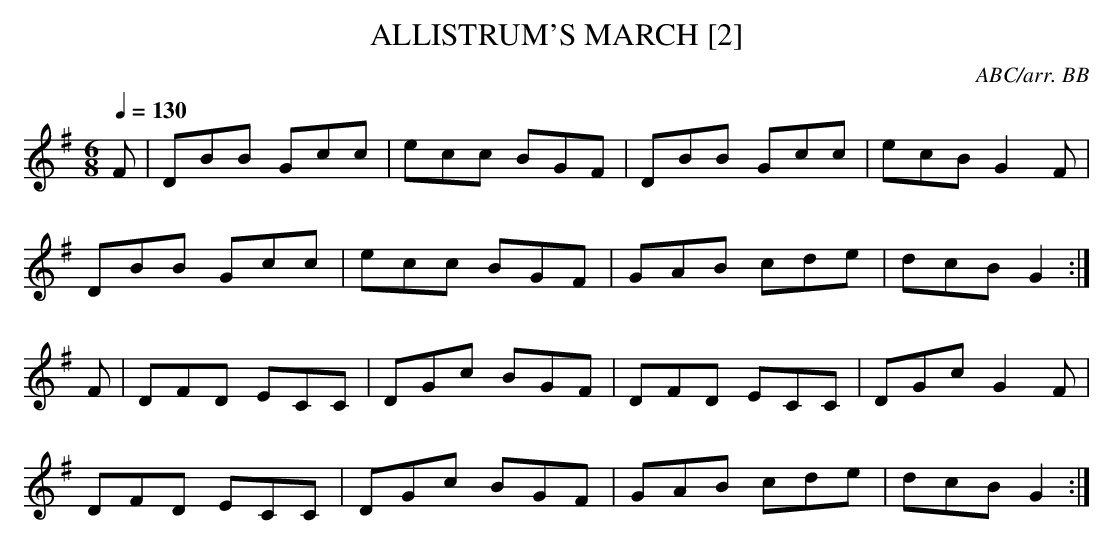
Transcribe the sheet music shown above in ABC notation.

X:1
T:ALLISTRUM'S MARCH [2]
C:ABC/arr. BB
Q:1/4=130
L:1/8
M:6/8
K:G
F|DBB Gcc|ecc BGF|DBB Gcc|ecB G2F|
DBB Gcc|ecc BGF|GAB cde|dcB G2:|
F|DFD ECC|DGc BGF|DFD ECC|DGc G2F|
DFD ECC|DGc BGF|GAB cde|dcB G2:|
